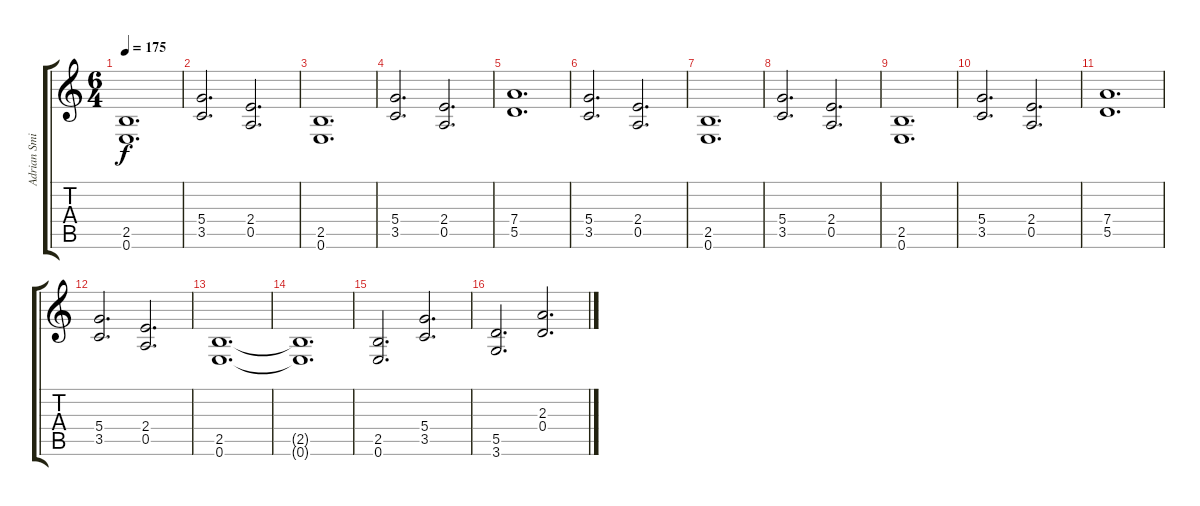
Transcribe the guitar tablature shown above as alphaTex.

\track ("Adrian Smith" "Adrian Smi") {instrument distortionguitar}
\staff {score tabs}
\tuning (E4 B3 G3 D3 A2 E2) {hide}
\ts (6 4)
\tempo 175
\clef g2
\ks c
(2.5 0.6).1{d dy f} |
(5.4 3.5).2{d} (2.4 0.5).2{d} |
(2.5 0.6).1{d} |
(5.4 3.5).2{d} (2.4 0.5).2{d} |
(7.4 5.5).1{d} |
(5.4 3.5).2{d} (2.4 0.5).2{d} |
(2.5 0.6).1{d} |
(5.4 3.5).2{d} (2.4 0.5).2{d} |
(2.5 0.6).1{d} |
(5.4 3.5).2{d} (2.4 0.5).2{d} |
(7.4 5.5).1{d} |
(5.4 3.5).2{d} (2.4 0.5).2{d} |
(2.5 0.6).1{d} |
(2.5{t} 0.6{t}).1{d} |
(2.5 0.6).2{d volume 10} (5.4 3.5).2{d} |
(5.5 3.6).2{d} (2.3 0.4).2{d}
